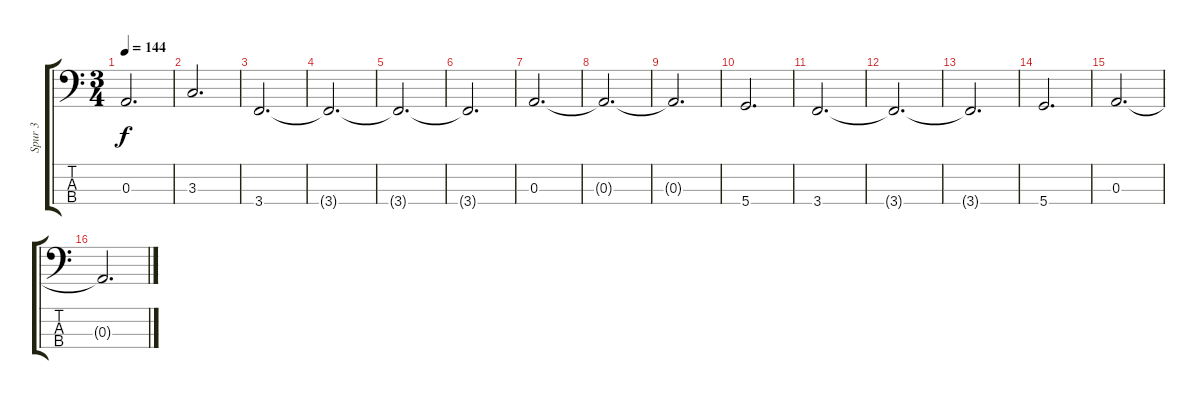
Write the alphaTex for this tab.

\track ("Spur 3" "Spur 3") {instrument electricbassfinger}
\staff {score tabs}
\tuning (G2 D2 A1 D1) {hide}
\ts (3 4)
\tempo 144
\clef f4
\ks c
0.3{t}.2{d dy f} |
3.3.2{d} |
3.4.2{d} |
3.4{t}.2{d} |
3.4{t}.2{d} |
3.4{t}.2{d} |
0.3.2{d} |
0.3{t}.2{d} |
0.3{t}.2{d} |
5.4.2{d} |
3.4.2{d} |
3.4{t}.2{d} |
3.4{t}.2{d} |
5.4.2{d} |
0.3.2{d} |
0.3{t}.2{d}
